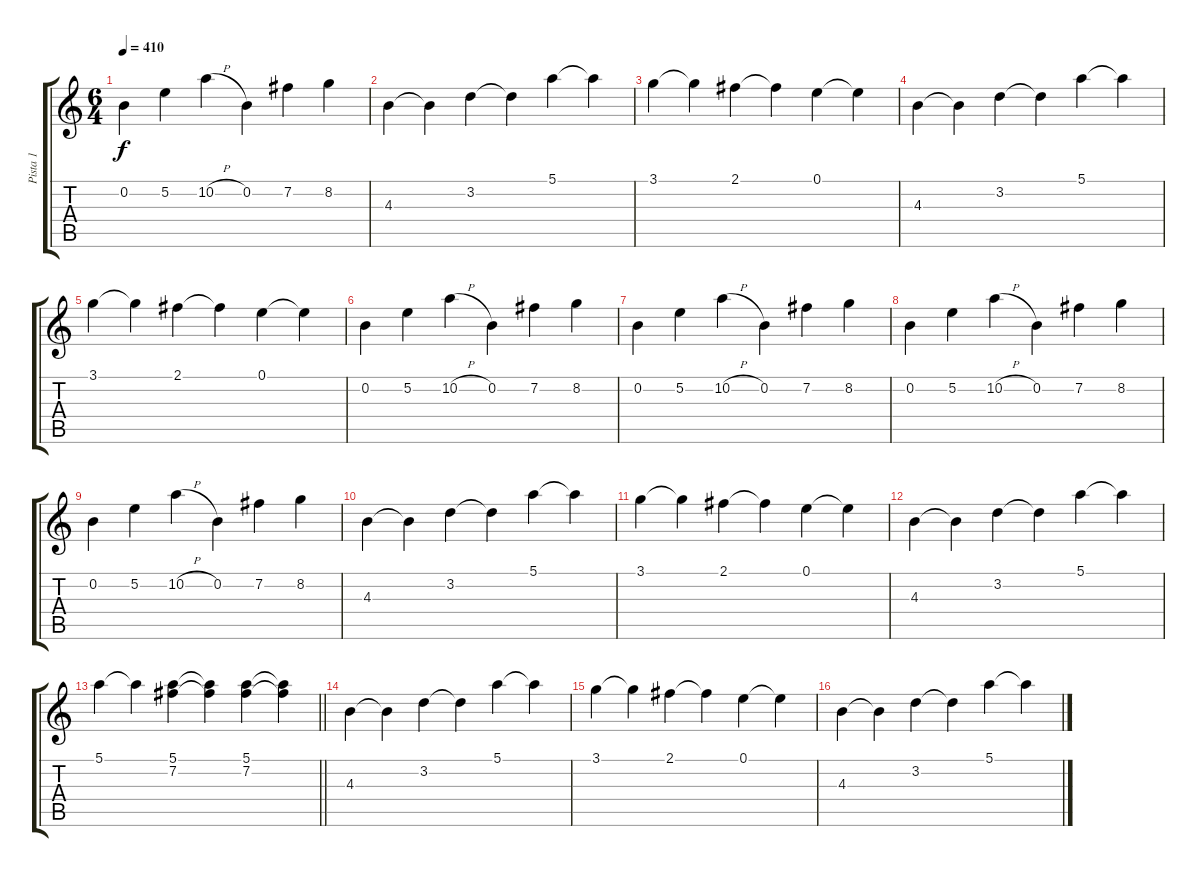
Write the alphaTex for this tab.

\track ("Pista 1" "Pista 1") {instrument acousticguitarsteel}
\staff {score tabs}
\tuning (E4 B3 G3 D3 A2 D2) {hide}
\ts (6 4)
\tempo 410
\clef g2
\ks c
0.2.4{dy f} 5.2.4 10.2{h}.4 0.2.4 7.2.4 8.2.4 |
4.3.4 4.3{t}.4 3.2.4 3.2{t}.4 5.1.4 5.1{t}.4 |
3.1.4 3.1{t}.4 2.1.4 2.1{t}.4 0.1.4 0.1{t}.4 |
4.3.4 4.3{t}.4 3.2.4 3.2{t}.4 5.1.4 5.1{t}.4 |
3.1.4 3.1{t}.4 2.1.4 2.1{t}.4 0.1.4 0.1{t}.4 |
0.2.4 5.2.4 10.2{h}.4 0.2.4 7.2.4 8.2.4 |
0.2.4 5.2.4 10.2{h}.4 0.2.4 7.2.4 8.2.4 |
0.2.4 5.2.4 10.2{h}.4 0.2.4 7.2.4 8.2.4 |
0.2.4 5.2.4 10.2{h}.4 0.2.4 7.2.4 8.2.4 |
4.3.4 4.3{t}.4 3.2.4 3.2{t}.4 5.1.4 5.1{t}.4 |
3.1.4 3.1{t}.4 2.1.4 2.1{t}.4 0.1.4 0.1{t}.4 |
4.3.4 4.3{t}.4 3.2.4 3.2{t}.4 5.1.4 5.1{t}.4 |
\barLineRight lightlight
5.1.4 5.1{t}.4 (5.1 7.2).4 (5.1{t} 7.2{t}).4 (5.1 7.2).4 (5.1{t} 7.2{t}).4 |
4.3.4 4.3{t}.4 3.2.4 3.2{t}.4 5.1.4 5.1{t}.4 |
3.1.4 3.1{t}.4 2.1.4 2.1{t}.4 0.1.4 0.1{t}.4 |
4.3.4 4.3{t}.4 3.2.4 3.2{t}.4 5.1.4 5.1{t}.4
